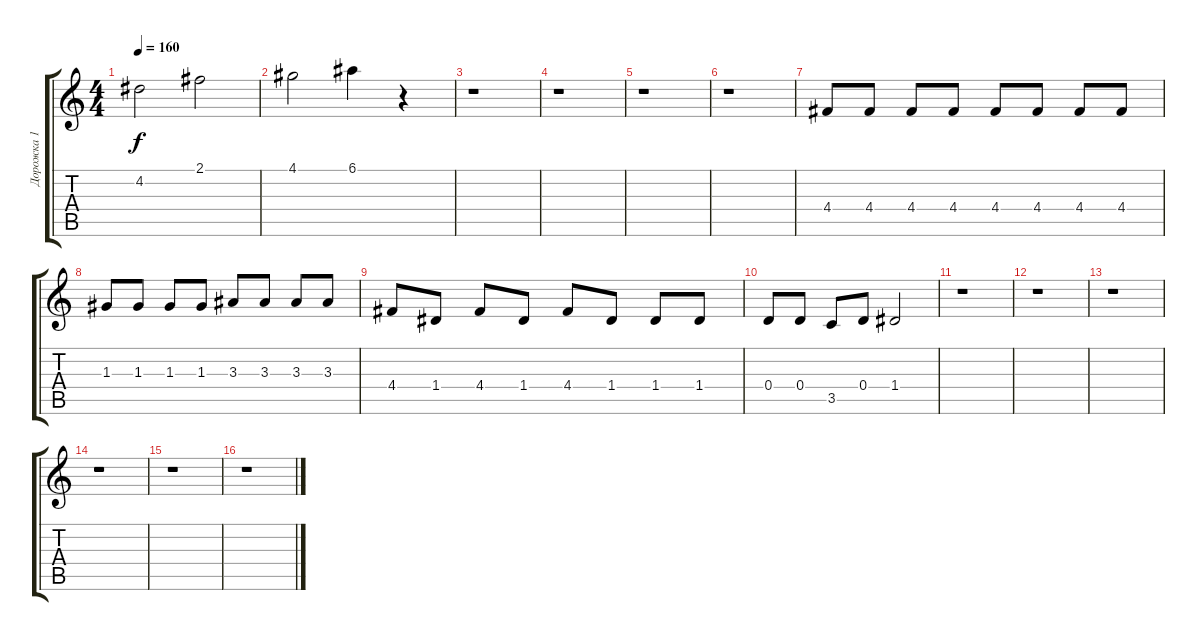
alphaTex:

\track ("Дорожка 1" "Дорожка 1") {instrument acousticguitarsteel}
\staff {score tabs}
\tuning (E4 B3 G3 D3 A2 E2) {hide}
\ts (4 4)
\tempo 160
\clef g2
\ks c
4.2.2{dy f} 2.1.2 |
4.1.2 6.1.4 r.4 |
r.1 |
r.1 |
r.1 |
r.1 |
4.4.8 4.4.8 4.4.8 4.4.8 4.4.8 4.4.8 4.4.8 4.4.8 |
1.3.8 1.3.8 1.3.8 1.3.8 3.3.8 3.3.8 3.3.8 3.3.8 |
4.4.8 1.4.8 4.4.8 1.4.8 4.4.8 1.4.8 1.4.8 1.4.8 |
0.4.8 0.4.8 3.5.8 0.4.8 1.4.2 |
r.1 |
r.1 |
r.1 |
r.1 |
r.1 |
r.1
